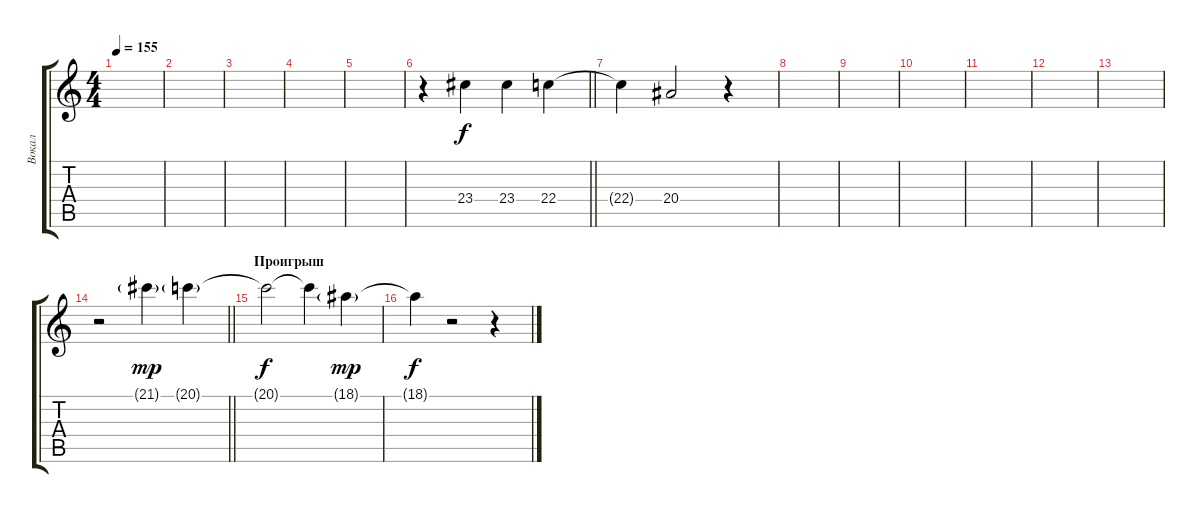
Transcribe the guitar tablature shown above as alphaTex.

\track ("Вокал" "Вокал") {instrument tremolostrings}
\staff {score tabs}
\tuning (E4 B3 G3 D3 A2 E2) {hide}
\ts (4 4)
\tempo 155
\clef g2
\ks c
|
|
|
|
|
\barLineRight lightlight
r.4{volume 16} 23.4.4 23.4.4 22.4.4 |
22.4{t}.4 20.4.2 r.4 |
|
|
|
|
|
|
\barLineRight lightlight
r.2 21.1{g}.4{dy mp} 20.1{g}.4 |
\section ("" "Проигрыш")
20.1{t}.2{dy f} 20.1{t}.4 18.1{g}.4{dy mp} |
18.1{t}.4{dy f} r.2 r.4
